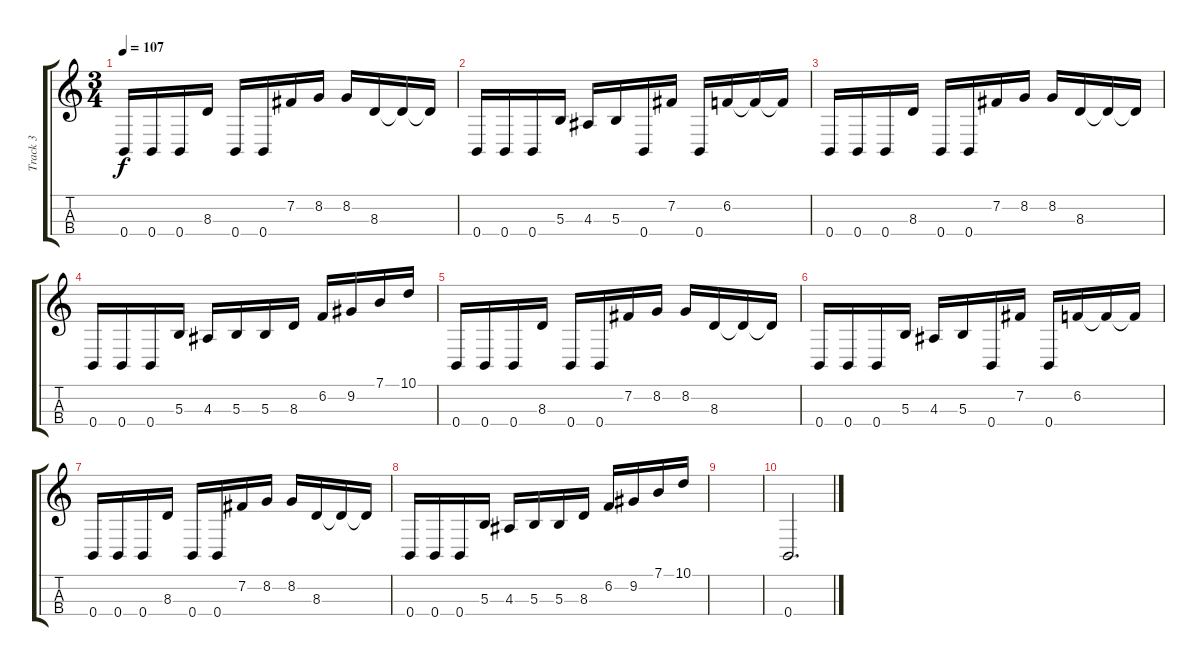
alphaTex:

\track ("Track 3" "Track 3") {instrument electricbasspick}
\staff {score tabs}
\tuning (E3 B2 Gb2 B1) {hide}
\ts (3 4)
\tempo 107
\clef g2
\ks c
0.4.16{dy f} 0.4.16 0.4.16 8.3.16 0.4.16 0.4.16 7.2.16 8.2.16 8.2.16 8.3.16 8.3{t}.16 8.3{t}.16 |
0.4.16 0.4.16 0.4.16 5.3.16 4.3.16 5.3.16 0.4.16 7.2.16 0.4.16 6.2.16 6.2{t}.16 6.2{t}.16 |
0.4.16 0.4.16 0.4.16 8.3.16 0.4.16 0.4.16 7.2.16 8.2.16 8.2.16 8.3.16 8.3{t}.16 8.3{t}.16 |
0.4.16 0.4.16 0.4.16 5.3.16 4.3.16 5.3.16 5.3.16 8.3.16 6.2.16 9.2.16 7.1.16 10.1.16 |
0.4.16 0.4.16 0.4.16 8.3.16 0.4.16 0.4.16 7.2.16 8.2.16 8.2.16 8.3.16 8.3{t}.16 8.3{t}.16 |
0.4.16 0.4.16 0.4.16 5.3.16 4.3.16 5.3.16 0.4.16 7.2.16 0.4.16 6.2.16 6.2{t}.16 6.2{t}.16 |
0.4.16 0.4.16 0.4.16 8.3.16 0.4.16 0.4.16 7.2.16 8.2.16 8.2.16 8.3.16 8.3{t}.16 8.3{t}.16 |
0.4.16 0.4.16 0.4.16 5.3.16 4.3.16 5.3.16 5.3.16 8.3.16 6.2.16 9.2.16 7.1.16 10.1.16 |
|
0.4.2{d}
